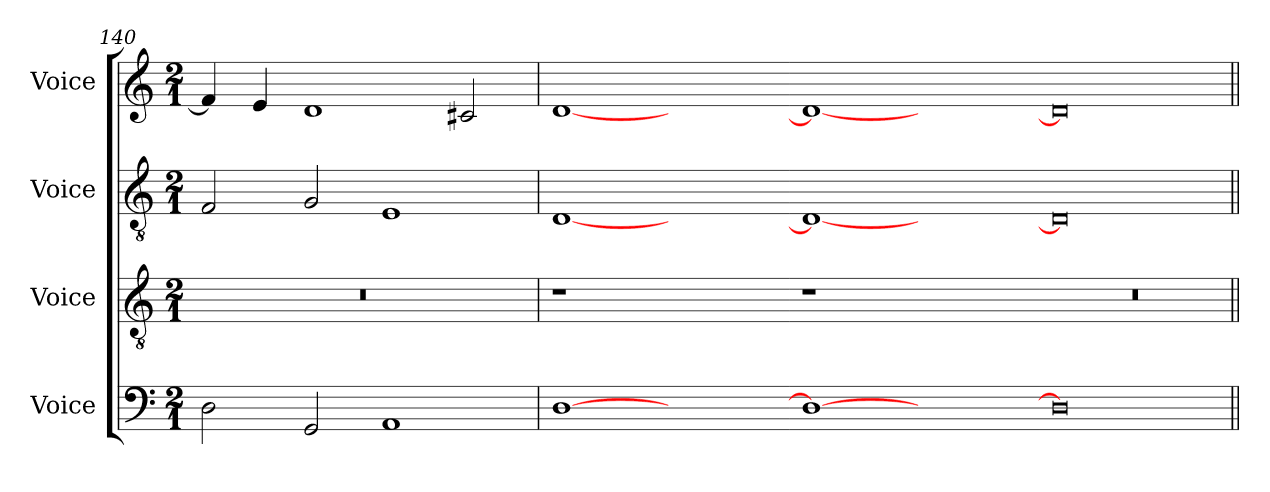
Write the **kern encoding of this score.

**kern	**kern	**kern	**kern
*part4	*part3	*part2	*part1
*staff4	*staff3	*staff2	*staff1
*I"Voice	*I"Voice	*I"Voice	*I"Voice
*I'V	*I'V	*I'V	*I'V
*clefF4	*clefGv2	*clefGv2	*clefG2
*k[]	*k[]	*k[]	*k[]
*M2/1	*M2/1	*M2/1	*M2/1
=140	=140	=140	=140
2D\	0r	2F/	4f/]
.	.	.	4e/
2GG/	.	2G/	1d
1AA	.	1E	.
.	.	.	2c#X/
=141	=141	=141	=141
[1D	1r	[1D	[1d
1ryy	1ryy	1ryy	1ryy
=-	=-	=-	=-
1D_	1r	1D_	1d_
1ryy	1ryy	1ryy	1ryy
!!LO:LB:g=z
=-	=-	=-	=-
0D]	0r	0D]	0d]
=||	=||	=||	=||
*-	*-	*-	*-
